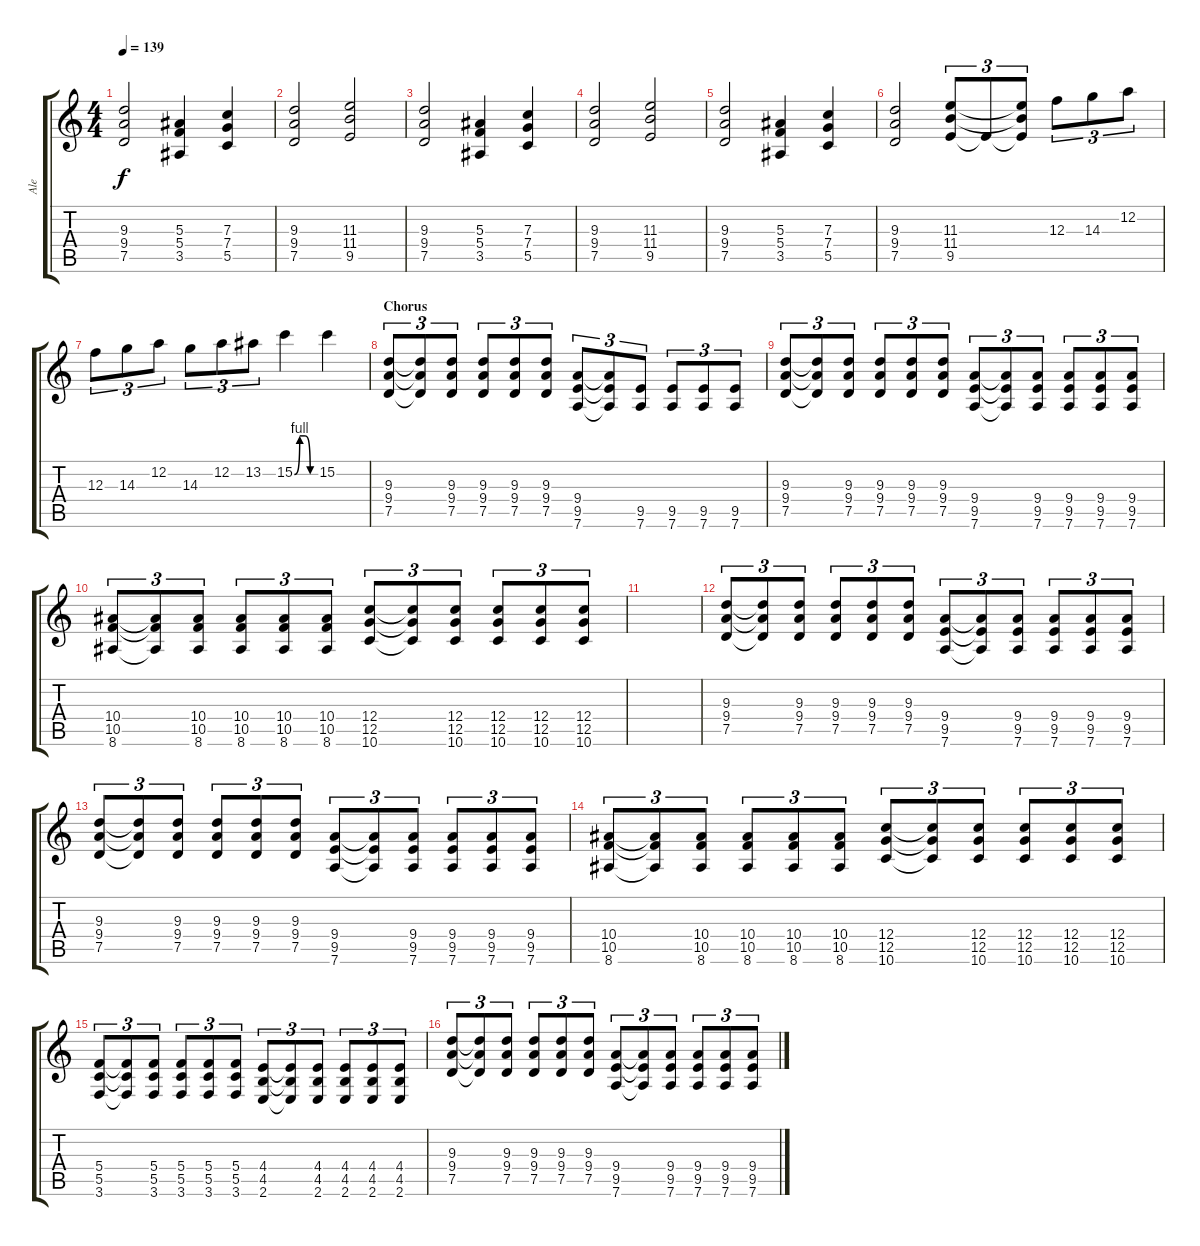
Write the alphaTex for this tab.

\track ("Ale" "Ale") {instrument distortionguitar}
\staff {score tabs}
\tuning (D4 A3 F3 C3 G2 D2) {hide}
\ts (4 4)
\tempo 139
\clef g2
\ks c
(9.3 9.4 7.5).2{dy f} (5.3 5.4 3.5).4 (7.3 7.4 5.5).4 |
(9.3 9.4 7.5).2 (11.3 11.4 9.5).2 |
(9.3 9.4 7.5).2 (5.3 5.4 3.5).4 (7.3 7.4 5.5).4 |
(9.3 9.4 7.5).2 (11.3 11.4 9.5).2 |
(9.3 9.4 7.5).2 (5.3 5.4 3.5).4 (7.3 7.4 5.5).4 |
(9.3 9.4 7.5).2 (11.3 11.4 9.5).8{tu (3 2)} 9.5{t}.8{tu (3 2)} (11.3{t} 11.4{t} 9.5{t}).8{tu (3 2)} 12.3.8{tu (3 2)} 14.3.8{tu (3 2)} 12.2.8{tu (3 2)} |
12.3.8{tu (3 2)} 14.3.8{tu (3 2)} 12.2.8{tu (3 2)} 14.3.8{tu (3 2)} 12.2.8{tu (3 2)} 13.2.8{tu (3 2)} 15.2{be (custom 0 0 15 4 30 4 45 0 60 0)}.4 15.2.4 |
\section ("" "Chorus")
(9.3 9.4 7.5).8{tu (3 2)} (9.3{t} 9.4{t} 7.5{t}).8{tu (3 2)} (9.3 9.4 7.5).8{tu (3 2)} (9.3 9.4 7.5).8{tu (3 2)} (9.3 9.4 7.5).8{tu (3 2)} (9.3 9.4 7.5).8{tu (3 2)} (9.4 9.5 7.6).8{tu (3 2)} (9.4{t} 9.5{t} 7.6{t}).8{tu (3 2)} (9.5 7.6).8{tu (3 2)} (9.5 7.6).8{tu (3 2)} (9.5 7.6).8{tu (3 2)} (9.5 7.6).8{tu (3 2)} |
(9.3 9.4 7.5).8{tu (3 2)} (9.3{t} 9.4{t} 7.5{t}).8{tu (3 2)} (9.3 9.4 7.5).8{tu (3 2)} (9.3 9.4 7.5).8{tu (3 2)} (9.3 9.4 7.5).8{tu (3 2)} (9.3 9.4 7.5).8{tu (3 2)} (9.4 9.5 7.6).8{tu (3 2)} (9.4{t} 9.5{t} 7.6{t}).8{tu (3 2)} (9.4 9.5 7.6).8{tu (3 2)} (9.4 9.5 7.6).8{tu (3 2)} (9.4 9.5 7.6).8{tu (3 2)} (9.4 9.5 7.6).8{tu (3 2)} |
(10.4 10.5 8.6).8{tu (3 2)} (10.4{t} 10.5{t} 8.6{t}).8{tu (3 2)} (10.4 10.5 8.6).8{tu (3 2)} (10.4 10.5 8.6).8{tu (3 2)} (10.4 10.5 8.6).8{tu (3 2)} (10.4 10.5 8.6).8{tu (3 2)} (12.4 12.5 10.6).8{tu (3 2)} (12.4{t} 12.5{t} 10.6{t}).8{tu (3 2)} (12.4 12.5 10.6).8{tu (3 2)} (12.4 12.5 10.6).8{tu (3 2)} (12.4 12.5 10.6).8{tu (3 2)} (12.4 12.5 10.6).8{tu (3 2)} |
|
(9.3 9.4 7.5).8{tu (3 2)} (9.3{t} 9.4{t} 7.5{t}).8{tu (3 2)} (9.3 9.4 7.5).8{tu (3 2)} (9.3 9.4 7.5).8{tu (3 2)} (9.3 9.4 7.5).8{tu (3 2)} (9.3 9.4 7.5).8{tu (3 2)} (9.4 9.5 7.6).8{tu (3 2)} (9.4{t} 9.5{t} 7.6{t}).8{tu (3 2)} (9.4 9.5 7.6).8{tu (3 2)} (9.4 9.5 7.6).8{tu (3 2)} (9.4 9.5 7.6).8{tu (3 2)} (9.4 9.5 7.6).8{tu (3 2)} |
(9.3 9.4 7.5).8{tu (3 2)} (9.3{t} 9.4{t} 7.5{t}).8{tu (3 2)} (9.3 9.4 7.5).8{tu (3 2)} (9.3 9.4 7.5).8{tu (3 2)} (9.3 9.4 7.5).8{tu (3 2)} (9.3 9.4 7.5).8{tu (3 2)} (9.4 9.5 7.6).8{tu (3 2)} (9.4{t} 9.5{t} 7.6{t}).8{tu (3 2)} (9.4 9.5 7.6).8{tu (3 2)} (9.4 9.5 7.6).8{tu (3 2)} (9.4 9.5 7.6).8{tu (3 2)} (9.4 9.5 7.6).8{tu (3 2)} |
(10.4 10.5 8.6).8{tu (3 2)} (10.4{t} 10.5{t} 8.6{t}).8{tu (3 2)} (10.4 10.5 8.6).8{tu (3 2)} (10.4 10.5 8.6).8{tu (3 2)} (10.4 10.5 8.6).8{tu (3 2)} (10.4 10.5 8.6).8{tu (3 2)} (12.4 12.5 10.6).8{tu (3 2)} (12.4{t} 12.5{t} 10.6{t}).8{tu (3 2)} (12.4 12.5 10.6).8{tu (3 2)} (12.4 12.5 10.6).8{tu (3 2)} (12.4 12.5 10.6).8{tu (3 2)} (12.4 12.5 10.6).8{tu (3 2)} |
(5.4 5.5 3.6).8{tu (3 2)} (5.4{t} 5.5{t} 3.6{t}).8{tu (3 2)} (5.4 5.5 3.6).8{tu (3 2)} (5.4 5.5 3.6).8{tu (3 2)} (5.4 5.5 3.6).8{tu (3 2)} (5.4 5.5 3.6).8{tu (3 2)} (4.4 4.5 2.6).8{tu (3 2)} (4.4{t} 4.5{t} 2.6{t}).8{tu (3 2)} (4.4 4.5 2.6).8{tu (3 2)} (4.4 4.5 2.6).8{tu (3 2)} (4.4 4.5 2.6).8{tu (3 2)} (4.4 4.5 2.6).8{tu (3 2)} |
(9.3 9.4 7.5).8{tu (3 2)} (9.3{t} 9.4{t} 7.5{t}).8{tu (3 2)} (9.3 9.4 7.5).8{tu (3 2)} (9.3 9.4 7.5).8{tu (3 2)} (9.3 9.4 7.5).8{tu (3 2)} (9.3 9.4 7.5).8{tu (3 2)} (9.4 9.5 7.6).8{tu (3 2)} (9.4{t} 9.5{t} 7.6{t}).8{tu (3 2)} (9.4 9.5 7.6).8{tu (3 2)} (9.4 9.5 7.6).8{tu (3 2)} (9.4 9.5 7.6).8{tu (3 2)} (9.4 9.5 7.6).8{tu (3 2)}
